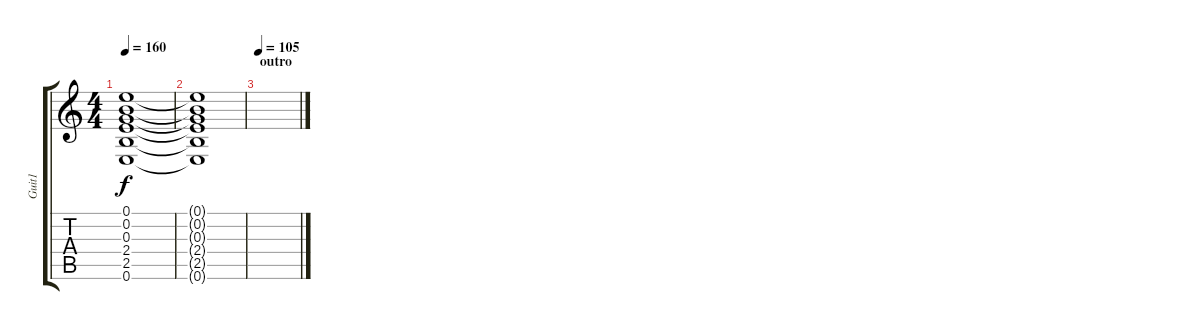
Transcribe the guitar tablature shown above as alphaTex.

\track ("Guit1" "Guit1") {instrument overdrivenguitar}
\staff {score tabs}
\tuning (E4 B3 G3 D3 A2 E2) {hide}
\ts (4 4)
\tempo 160
\clef g2
\ks c
(0.1 0.2 0.3 2.4 2.5 0.6).1{dy f} |
(0.1{t} 0.2{t} 0.3{t} 2.4{t} 2.5{t} 0.6{t}).1 |
\section ("" "outro")
\tempo 105
